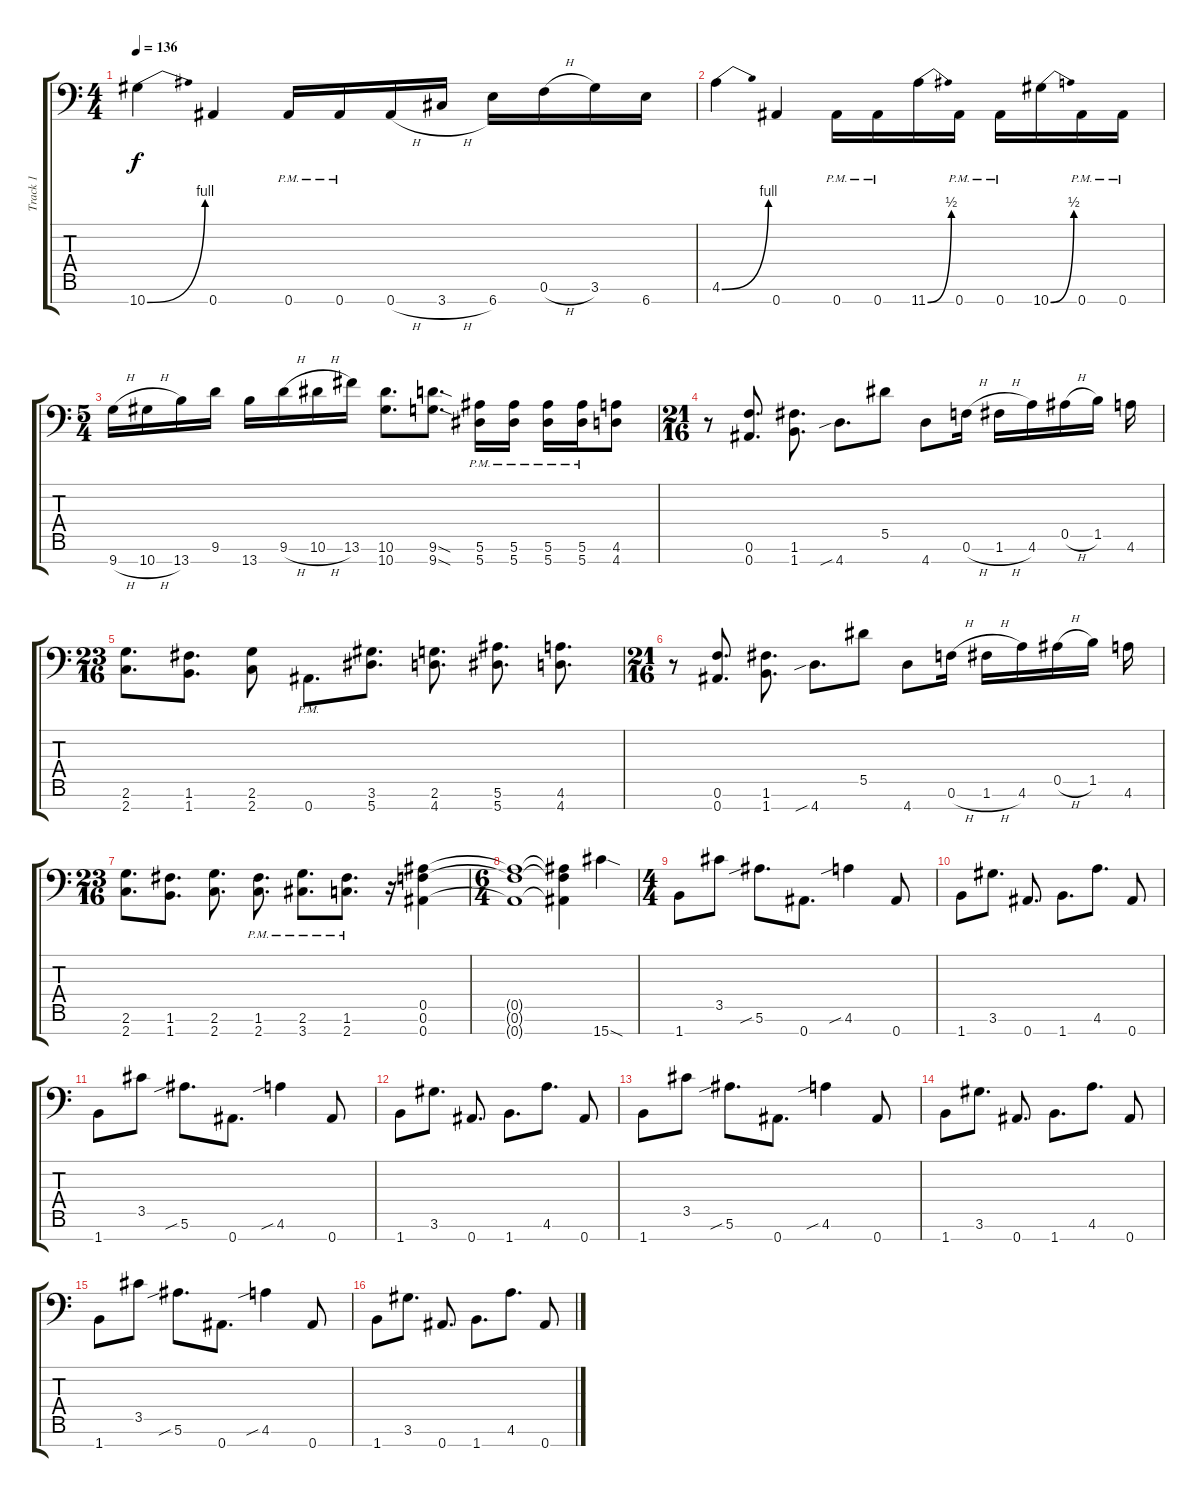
\track ("Track 1" "Track 1") {instrument distortionguitar}
\staff {score tabs}
\tuning (F4 C4 Ab3 Eb3 Bb2 F2 Bb1) {hide}
\ts (4 4)
\tempo 136
\clef f4
\ks c
10.7{be (bend 0 0 60 4)}.4{dy f} 0.7.4 0.7{pm}.16 0.7{pm}.16 0.7{h}.16 3.7{h}.16 6.7.16 0.6{h}.16 3.6.16 6.7.16 |
4.6{be (bend 0 0 60 4)}.4 0.7.4 0.7{pm}.16 0.7{pm}.16 11.7{be (bend 0 0 60 2)}.16 0.7{pm}.16 0.7{pm}.16 10.7{be (bend 0 0 60 2)}.16 0.7{pm}.16 0.7{pm}.16 |
\ts (5 4)
9.7{h}.16 10.7{h}.16 13.7.16 9.6.16 13.7.16 9.6{h}.16 10.6{h}.16 13.6.16 (10.6 10.7).8{d} (9.6{sod} 9.7{sod}).8{d} (5.6{pm} 5.7{pm}).16 (5.6{pm} 5.7{pm}).16 (5.6{pm} 5.7{pm}).16 (5.6{pm} 5.7{pm}).16 (4.6 4.7).8 |
\ts (21 16)
r.8 (0.6 0.7).8{d} (1.6 1.7).8{d} 4.7{sib}.8{d} 5.5.8 4.7.8 0.6{h}.16 1.6{h}.16 4.6.16 0.5{h}.16 1.5.16 4.6.16 |
\ts (23 16)
(2.6 2.7).8{d} (1.6 1.7).8{d} (2.6 2.7).8 0.7{pm}.8{d} (3.6 5.7).8{d} (2.6 4.7).8{d} (5.6 5.7).8{d} (4.6 4.7).8{d} |
\ts (21 16)
r.8 (0.6 0.7).8{d} (1.6 1.7).8{d} 4.7{sib}.8{d} 5.5.8 4.7.8 0.6{h}.16 1.6{h}.16 4.6.16 0.5{h}.16 1.5.16 4.6.16 |
\ts (23 16)
(2.6 2.7).8{d} (1.6 1.7).8{d} (2.6 2.7).8{d} (1.6{pm} 2.7{pm}).8{d} (2.6{pm} 3.7{pm}).8{d} (1.6{pm} 2.7{pm}).8{d} r.16 (0.5 0.6 0.7).4 |
\ts (6 4)
(0.5{t} 0.6{t} 0.7{t}).1 (0.5{t} 0.6{t} 0.7{t}).4 15.7{sod}.4 |
\ts (4 4)
1.7.8 3.5.8 5.6{sib}.8{d} 0.7.8{d} 4.6{sib}.4 0.7.8 |
1.7.8 3.6.8{d} 0.7.8{d} 1.7.8{d} 4.6.8{d} 0.7.8 |
1.7.8 3.5.8 5.6{sib}.8{d} 0.7.8{d} 4.6{sib}.4 0.7.8 |
1.7.8 3.6.8{d} 0.7.8{d} 1.7.8{d} 4.6.8{d} 0.7.8 |
1.7.8 3.5.8 5.6{sib}.8{d} 0.7.8{d} 4.6{sib}.4 0.7.8 |
1.7.8 3.6.8{d} 0.7.8{d} 1.7.8{d} 4.6.8{d} 0.7.8 |
1.7.8 3.5.8 5.6{sib}.8{d} 0.7.8{d} 4.6{sib}.4 0.7.8 |
1.7.8 3.6.8{d} 0.7.8{d} 1.7.8{d} 4.6.8{d} 0.7.8
